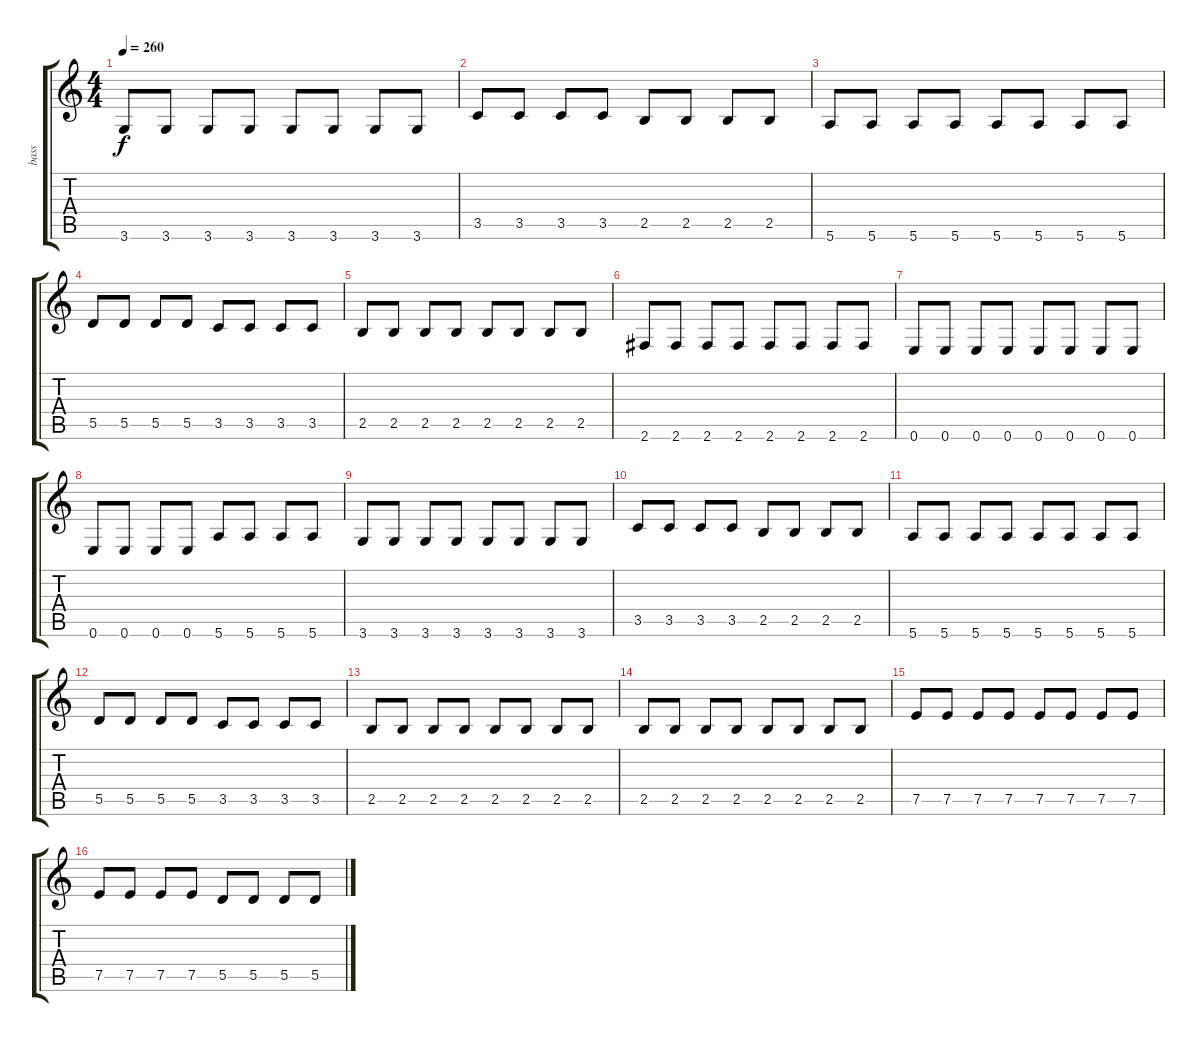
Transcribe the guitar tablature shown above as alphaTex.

\track ("bass" "bass") {instrument electricbassfinger}
\staff {score tabs}
\tuning (E4 B3 G3 D3 A2 E2) {hide}
\ts (4 4)
\tempo 260
\clef g2
\ks c
3.6.8{dy f} 3.6.8 3.6.8 3.6.8 3.6.8 3.6.8 3.6.8 3.6.8 |
3.5.8 3.5.8 3.5.8 3.5.8 2.5.8 2.5.8 2.5.8 2.5.8 |
5.6.8 5.6.8 5.6.8 5.6.8 5.6.8 5.6.8 5.6.8 5.6.8 |
5.5.8 5.5.8 5.5.8 5.5.8 3.5.8 3.5.8 3.5.8 3.5.8 |
2.5.8 2.5.8 2.5.8 2.5.8 2.5.8 2.5.8 2.5.8 2.5.8 |
2.6.8 2.6.8 2.6.8 2.6.8 2.6.8 2.6.8 2.6.8 2.6.8 |
0.6.8 0.6.8 0.6.8 0.6.8 0.6.8 0.6.8 0.6.8 0.6.8 |
0.6.8 0.6.8 0.6.8 0.6.8 5.6.8 5.6.8 5.6.8 5.6.8 |
3.6.8 3.6.8 3.6.8 3.6.8 3.6.8 3.6.8 3.6.8 3.6.8 |
3.5.8 3.5.8 3.5.8 3.5.8 2.5.8 2.5.8 2.5.8 2.5.8 |
5.6.8 5.6.8 5.6.8 5.6.8 5.6.8 5.6.8 5.6.8 5.6.8 |
5.5.8 5.5.8 5.5.8 5.5.8 3.5.8 3.5.8 3.5.8 3.5.8 |
2.5.8 2.5.8 2.5.8 2.5.8 2.5.8 2.5.8 2.5.8 2.5.8 |
2.5.8 2.5.8 2.5.8 2.5.8 2.5.8 2.5.8 2.5.8 2.5.8 |
7.5.8 7.5.8 7.5.8 7.5.8 7.5.8 7.5.8 7.5.8 7.5.8 |
7.5.8 7.5.8 7.5.8 7.5.8 5.5.8 5.5.8 5.5.8 5.5.8
